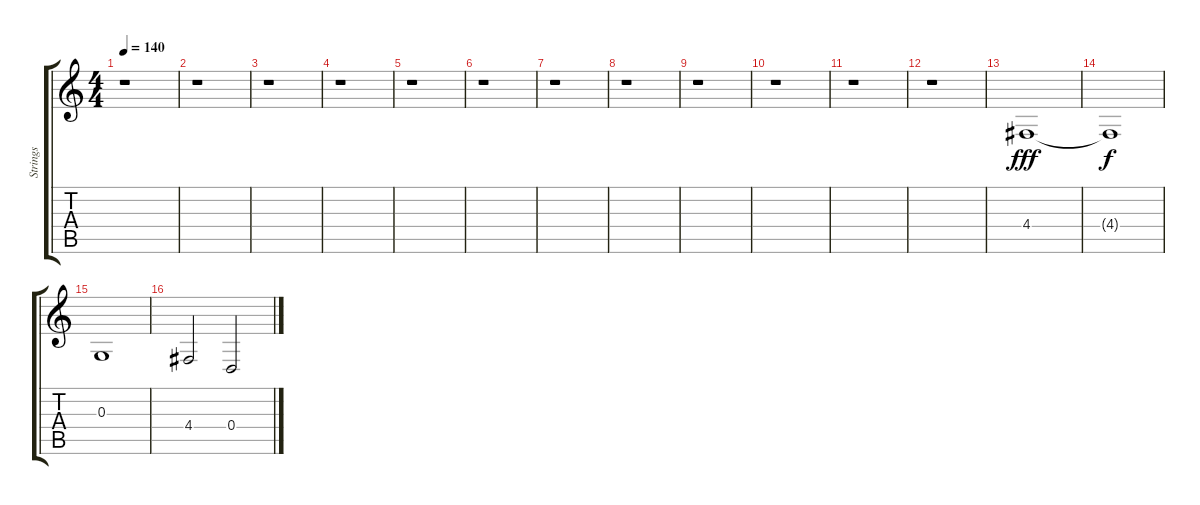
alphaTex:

\track ("Strings" "Strings") {instrument violin}
\staff {score tabs}
\tuning (E4 B3 G3 D3 A2 E2) {hide}
\ts (4 4)
\tempo 140
\clef g2
\ks c
r.1{dy fff} |
r.1 |
r.1 |
r.1 |
r.1 |
r.1 |
r.1 |
r.1 |
r.1 |
r.1 |
r.1 |
r.1 |
4.4.1{volume 1} |
4.4{t}.1{dy f} |
0.3.1{volume 10} |
4.4.2 0.4.2
